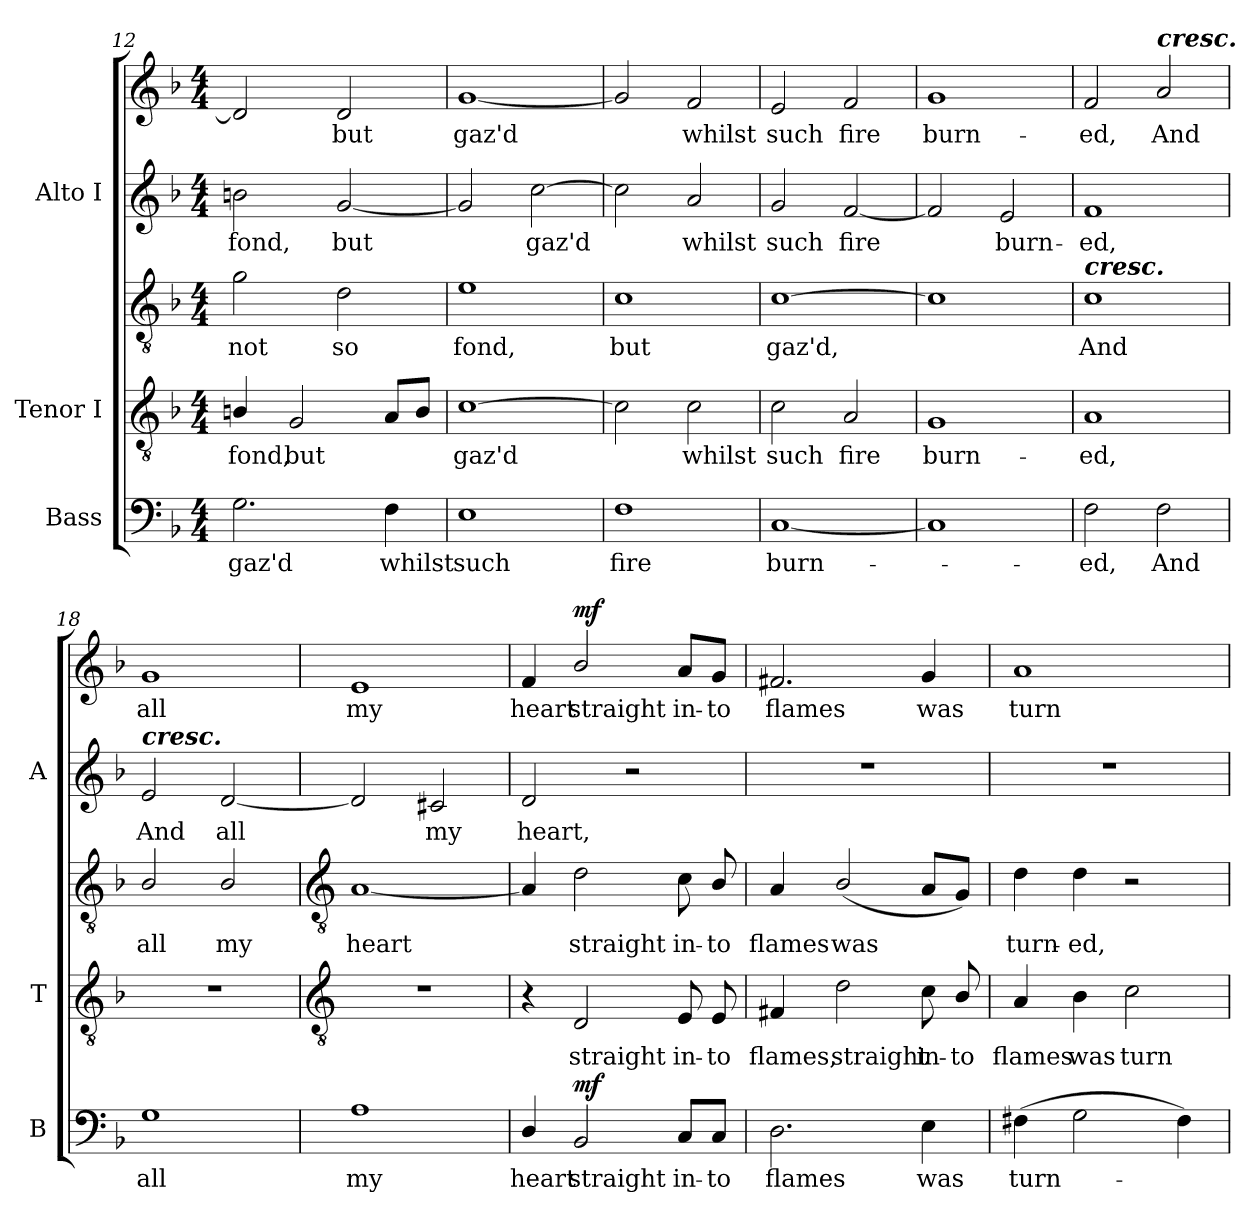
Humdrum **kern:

**kern	**text	**dynam	**kern	**text	**kern	**text	**dynam	**kern	**text	**kern	**text	**dynam
*part3	*part3	*part3	*part2	*part2	*part2	*part2	*part2	*part1	*part1	*part1	*part1	*part1
*staff5	*staff5	*staff5	*staff4	*staff4	*staff3	*staff3	*staff3/4	*staff2	*staff2	*staff1	*staff1	*staff1/2
*I"Bass	*	*	*I"Tenor I	*	*	*	*	*I"Alto I	*	*	*	*
*I'B	*	*	*I'T	*	*	*	*	*I'A	*	*	*	*
!!LO:LB:g=z
*clefF4	*	*	*clefGv2	*	*clefGv2	*	*	*clefG2	*	*clefG2	*	*
*k[b-]	*	*	*k[b-]	*	*k[b-]	*	*	*k[b-]	*	*k[b-]	*	*
*F:	*	*	*F:	*	*F:	*	*	*F:	*	*F:	*	*
*M4/4	*	*	*M4/4	*	*M4/4	*	*	*M4/4	*	*M4/4	*	*
=12	=12	=12	=12	=12	=12	=12	=12	=12	=12	=12	=12	=12
!	!LO:LY:b	!	!	!LO:LY:b	!	!LO:LY:b	!	!	!LO:LY:b	!	!	!
2.G	gaz'd	.	4Bn/	fond,	2g	not	.	2bn	fond,	2d]	.	.
!	!	!	!	!LO:LY:b	!	!	!	!	!	!	!	!
.	.	.	2G	but	.	.	.	.	.	.	.	.
!	!	!	!	!	!	!LO:LY:b	!	!	!LO:LY:b	!	!LO:LY:b	!
.	.	.	.	.	2d	so	.	[2g	but	2d	but	.
!	!LO:LY:b	!	!	!	!	!	!	!	!	!	!	!
4F	whilst	.	8AL	.	.	.	.	.	.	.	.	.
.	.	.	8BJ	.	.	.	.	.	.	.	.	.
=13	=13	=13	=13	=13	=13	=13	=13	=13	=13	=13	=13	=13
!	!LO:LY:b	!	!	!LO:LY:b	!	!LO:LY:b	!	!	!	!	!LO:LY:b	!
1E	such	.	[1c	gaz'd	1e	fond,	.	2g]	.	[1g/	gaz'd	.
!	!	!	!	!	!	!	!	!	!LO:LY:b	!	!	!
.	.	.	.	.	.	.	.	[2cc	gaz'd	.	.	.
=14	=14	=14	=14	=14	=14	=14	=14	=14	=14	=14	=14	=14
!	!LO:LY:b	!	!	!	!	!LO:LY:b	!	!	!	!	!	!
1F	fire	.	2c]	.	1c	but	.	2cc]	.	2g/]	.	.
!	!	!	!	!LO:LY:b	!	!	!	!	!LO:LY:b	!	!LO:LY:b	!
.	.	.	2c	whilst	.	.	.	2a	whilst	2f/	whilst	.
=15	=15	=15	=15	=15	=15	=15	=15	=15	=15	=15	=15	=15
!	!LO:LY:b	!	!	!LO:LY:b	!	!LO:LY:b	!	!	!LO:LY:b	!	!LO:LY:b	!
[1C	burn-	.	2c	such	[1c	gaz'd,	.	2g/	such	2e	such	.
!	!	!	!	!LO:LY:b	!	!	!	!	!LO:LY:b	!	!LO:LY:b	!
.	.	.	2A	fire	.	.	.	[2f/	fire	2f	fire	.
=16	=16	=16	=16	=16	=16	=16	=16	=16	=16	=16	=16	=16
!	!	!	!	!LO:LY:b	!	!	!	!	!	!	!LO:LY:b	!
1C]	.	.	1G	burn-	1c]	.	.	2f/]	.	1g	burn-	.
!	!	!	!	!	!	!	!	!	!LO:LY:b	!	!	!
.	.	.	.	.	.	.	.	2e	-burn-	.	.	.
=17	=17	=17	=17	=17	=17	=17	=17	=17	=17	=17	=17	=17
!	!	!	!	!	!LO:TX:a:Bi:t=cresc.	!	!	!	!	!	!	!
!	!LO:LY:b	!	!	!LO:LY:b	!	!LO:LY:b	!	!	!LO:LY:b	!	!LO:LY:b	!
2F	ed,	.	1A	ed,	1c	-And	.	1f	ed,	2f	-ed,	.
!	!	!	!	!	!	!	!	!	!	!LO:TX:a:Bi:t=cresc.	!	!
!	!LO:LY:b	!	!	!	!	!	!	!	!	!	!LO:LY:b	!
2F	And	.	.	.	.	.	.	.	.	2a	And	.
=18	=18	=18	=18	=18	=18	=18	=18	=18	=18	=18	=18	=18
!	!	!	!	!	!	!	!	!LO:TX:a:Bi:t=cresc.	!	!	!	!
!	!LO:LY:b	!	!	!	!	!LO:LY:b	!	!	!LO:LY:b	!	!LO:LY:b	!
1G	all	.	1r	.	2B-/	all	.	2e	And	1g	all	.
!	!	!	!	!	!	!LO:LY:b	!	!	!LO:LY:b	!	!	!
.	.	.	.	.	2B-/	my	.	[2d	all	.	.	.
!!LO:LB:g=z
=19	=19	=19	=19	=19	=19	=19	=19	=19	=19	=19	=19	=19
*	*	*	*clefGv2	*	*clefGv2	*	*	*	*	*	*	*
!	!LO:LY:b	!	!	!	!	!LO:LY:b	!	!	!	!	!LO:LY:b	!
1A	my	.	1r	.	[1A	heart	.	2d]	.	1e	my	.
!	!	!	!	!	!	!	!	!	!LO:LY:b	!	!	!
.	.	.	.	.	.	.	.	2c#X	my	.	.	.
=20	=20	=20	=20	=20	=20	=20	=20	=20	=20	=20	=20	=20
!	!LO:LY:b	!	!	!	!	!	!	!	!LO:LY:b	!	!LO:LY:b	!
4D/	heart	.	4r	.	4A]	.	.	2d	heart,	4f	heart	.
!	!LO:LY:b	!LO:DY:b	!	!LO:LY:b	!	!LO:LY:b	!LO:DY:b=2	!	!	!	!LO:LY:b	!
!	!	!	!	!	!	!	!LO:DY:n=1:b	!	!	!	!	!LO:DY:b
2BB-	straight	mf	2D	straight	2d	straight	mf mf	.	.	2b-/	straight	mf
.	.	.	.	.	.	.	.	2r	.	.	.	.
!	!LO:LY:b	!	!	!LO:LY:b	!	!LO:LY:b	!	!	!	!	!LO:LY:b	!
8C/L	in-	.	8E	in-	8c	in-	.	.	.	8a/L	in-	.
!	!LO:LY:b	!	!	!LO:LY:b	!	!LO:LY:b	!	!	!	!	!LO:LY:b	!
8C/J	-to	.	8E	-to	8B-/	-to	.	.	.	8g/J	-to	.
=21	=21	=21	=21	=21	=21	=21	=21	=21	=21	=21	=21	=21
!	!LO:LY:b	!	!	!LO:LY:b	!	!LO:LY:b	!	!	!	!	!LO:LY:b	!
2.D	flames	.	4F#X	flames,	4A/	flames	.	1r	.	2.f#X	flames	.
!	!	!	!	!LO:LY:b	!	!LO:LY:b	!	!	!	!	!	!
.	.	.	2d	straight	(<2B-/	was	.	.	.	.	.	.
!	!LO:LY:b	!	!	!LO:LY:b	!	!	!	!	!	!	!LO:LY:b	!
4E	was	.	8c	in-	8AL	.	.	.	.	4g	was	.
!	!	!	!	!LO:LY:b	!	!	!	!	!	!	!	!
.	.	.	8B-/	-to	8GJ)	.	.	.	.	.	.	.
=22	=22	=22	=22	=22	=22	=22	=22	=22	=22	=22	=22	=22
!	!LO:LY:b	!	!	!LO:LY:b	!	!LO:LY:b	!	!	!	!	!LO:LY:b	!
(>4F#X	turn-	.	4A	flames	4d	turn-	.	1r	.	1a	turn-	.
!	!	!	!	!LO:LY:b	!	!LO:LY:b	!	!	!	!	!	!
2G	.	.	4B-	was	4d	-ed,	.	.	.	.	.	.
!	!	!	!	!LO:LY:b	!	!	!	!	!	!	!	!
.	.	.	2c	turn-	2r	.	.	.	.	.	.	.
4F#)	.	.	.	.	.	.	.	.	.	.	.	.
=	=	=	=	=	=	=	=	=	=	=	=	=
*-	*-	*-	*-	*-	*-	*-	*-	*-	*-	*-	*-	*-
